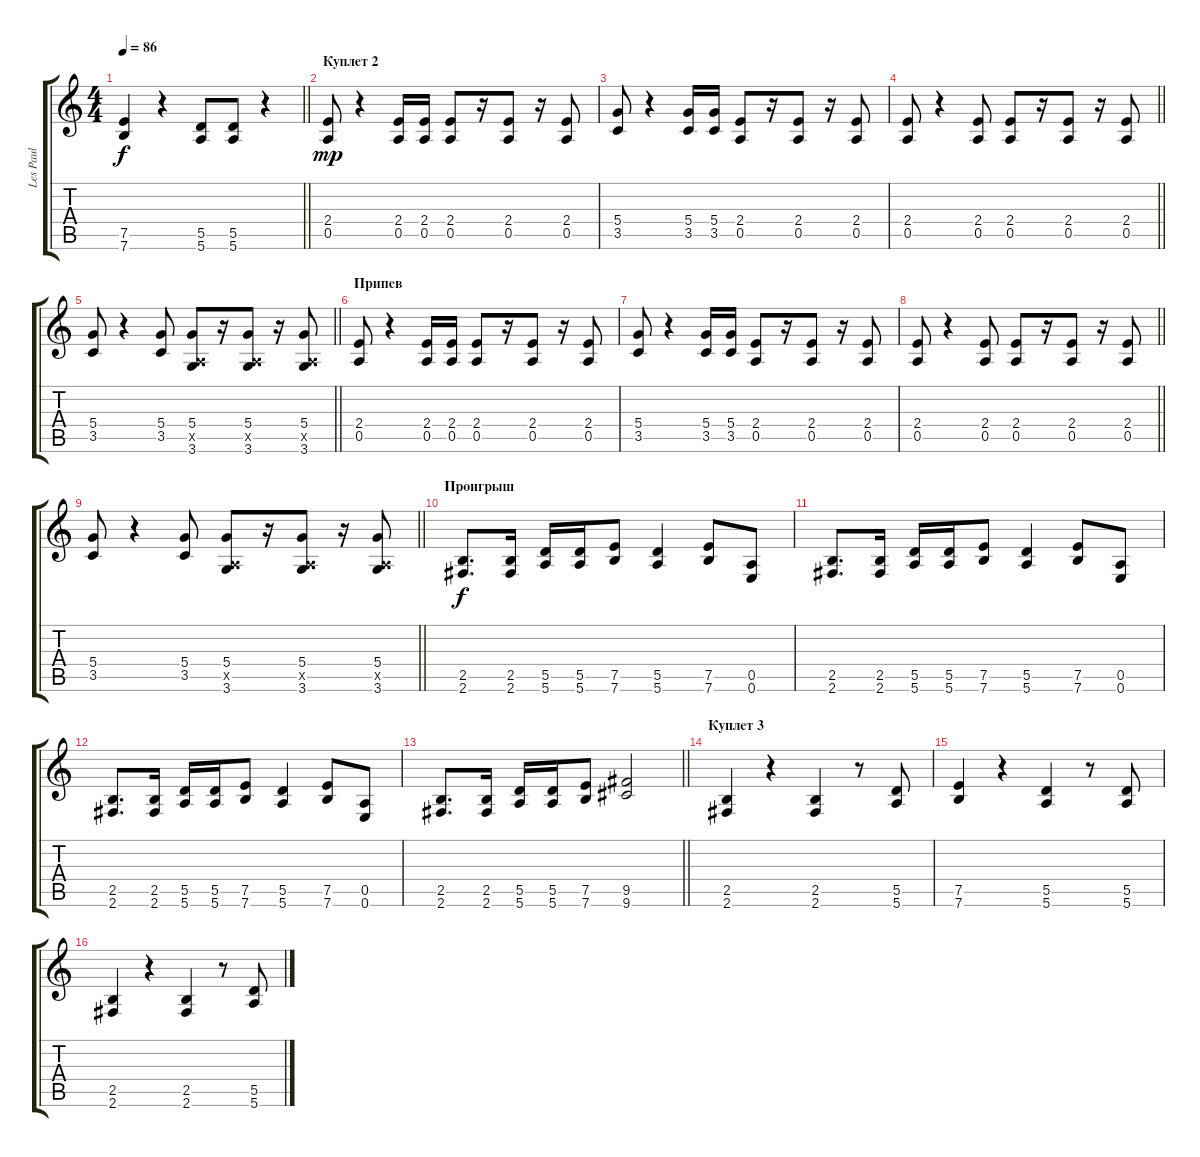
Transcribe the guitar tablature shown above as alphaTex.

\track ("Les Paul" "Les Paul") {instrument distortionguitar}
\staff {score tabs}
\tuning (E4 B3 G3 D3 A2 E2) {hide}
\ts (4 4)
\tempo 86
\clef g2
\barLineRight lightlight
\ks c
(7.5 7.6).4{dy f} r.4 (5.5 5.6).8 (5.5 5.6).8 r.4 |
\section ("" "Куплет 2")
(2.4 0.5).8{dy mp} r.4 (2.4 0.5).16 (2.4 0.5).16 (2.4 0.5).8 r.16 (2.4 0.5).8 r.16 (2.4 0.5).8 |
(5.4 3.5).8 r.4 (5.4 3.5).16 (5.4 3.5).16 (2.4 0.5).8 r.16 (2.4 0.5).8 r.16 (2.4 0.5).8 |
\barLineRight lightlight
(2.4 0.5).8 r.4 (2.4 0.5).8 (2.4 0.5).8 r.16 (2.4 0.5).8 r.16 (2.4 0.5).8 |
\barLineRight lightlight
(5.4 3.5).8 r.4 (5.4 3.5).8 (5.4 0.5{x} 3.6).8 r.16 (5.4 0.5{x} 3.6).8 r.16 (5.4 0.5{x} 3.6).8 |
\section ("" "Припев")
(2.4 0.5).8 r.4 (2.4 0.5).16 (2.4 0.5).16 (2.4 0.5).8 r.16 (2.4 0.5).8 r.16 (2.4 0.5).8 |
(5.4 3.5).8 r.4 (5.4 3.5).16 (5.4 3.5).16 (2.4 0.5).8 r.16 (2.4 0.5).8 r.16 (2.4 0.5).8 |
\barLineRight lightlight
(2.4 0.5).8 r.4 (2.4 0.5).8 (2.4 0.5).8 r.16 (2.4 0.5).8 r.16 (2.4 0.5).8 |
\barLineRight lightlight
(5.4 3.5).8 r.4 (5.4 3.5).8 (5.4 0.5{x} 3.6).8 r.16 (5.4 0.5{x} 3.6).8 r.16 (5.4 0.5{x} 3.6).8 |
\section ("" "Проигрыш")
(2.5 2.6).8{d dy f} (2.5 2.6).16 (5.5 5.6).16 (5.5 5.6).16 (7.5 7.6).8 (5.5 5.6).4 (7.5 7.6).8 (0.5 0.6).8 |
(2.5 2.6).8{d} (2.5 2.6).16 (5.5 5.6).16 (5.5 5.6).16 (7.5 7.6).8 (5.5 5.6).4 (7.5 7.6).8 (0.5 0.6).8 |
(2.5 2.6).8{d} (2.5 2.6).16 (5.5 5.6).16 (5.5 5.6).16 (7.5 7.6).8 (5.5 5.6).4 (7.5 7.6).8 (0.5 0.6).8 |
\barLineRight lightlight
(2.5 2.6).8{d} (2.5 2.6).16 (5.5 5.6).16 (5.5 5.6).16 (7.5 7.6).8 (9.5 9.6).2 |
\section ("" "Куплет 3")
(2.5 2.6).4 r.4 (2.5 2.6).4 r.8 (5.5 5.6).8 |
(7.5 7.6).4 r.4 (5.5 5.6).4 r.8 (5.5 5.6).8 |
(2.5 2.6).4 r.4 (2.5 2.6).4 r.8 (5.5 5.6).8
